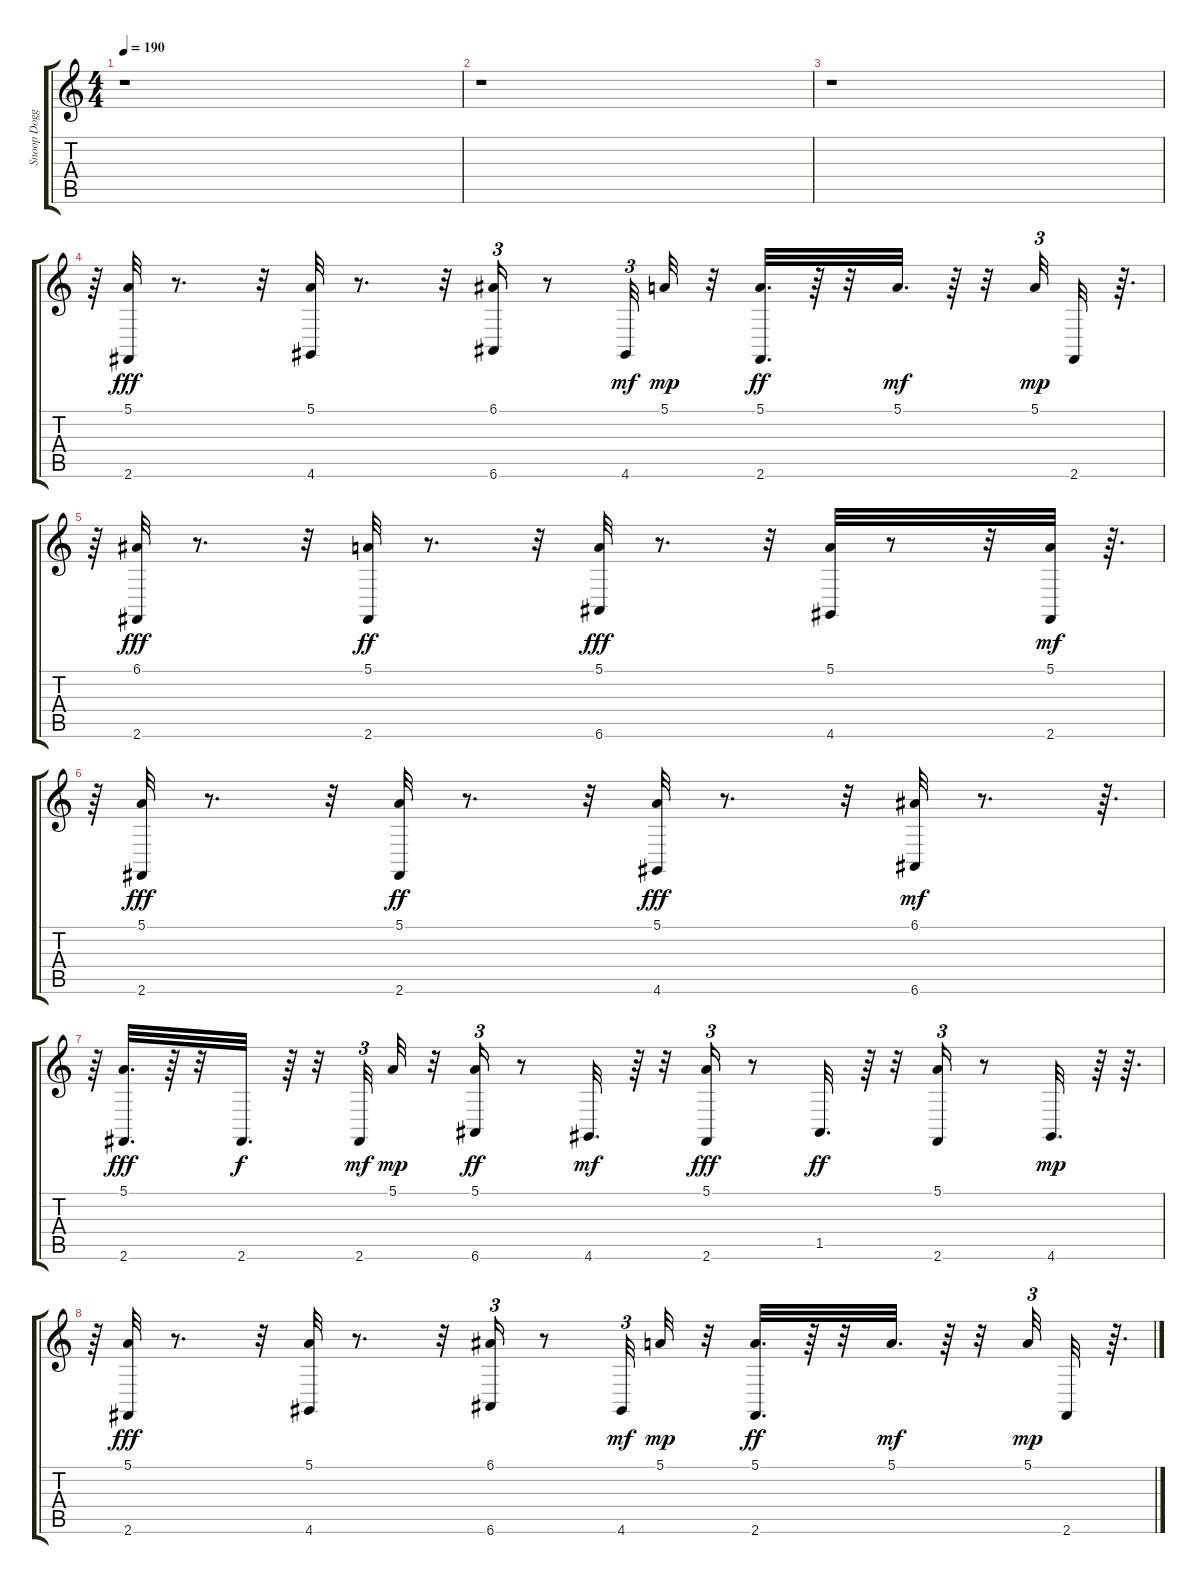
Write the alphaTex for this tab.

\track ("Snoop Dogg" "Snoop Dogg") {instrument acousticgrandpiano}
\staff {score tabs}
\tuning (E4 B3 G3 D3 A2 E2) {hide}
\ts (4 4)
\tempo 190
\clef g2
\ks c
r.1{dy mp} |
r.1 |
r.1 |
r.64 (5.1 2.6).32{dy fff} r.8{d} r.32 (5.1 4.6).32 r.8{d} r.32 (6.1 6.6).16{tu (3 2)} r.8 4.6.32{tu (3 2) dy mf} 5.1.32{dy mp} r.32 (5.1 2.6).32{d dy ff} r.64 r.32 5.1.32{d dy mf} r.64 r.32 5.1.32{tu (3 2) dy mp} 2.6.32 r.64{d} |
r.64 (6.1 2.6).32{dy fff} r.8{d} r.32 (5.1 2.6).32{dy ff} r.8{d} r.32 (5.1 6.6).32{dy fff} r.8{d} r.32 (5.1 4.6).32 r.8 r.32 (5.1 2.6).32{dy mf} r.64{d} |
r.64 (5.1 2.6).32{dy fff} r.8{d} r.32 (5.1 2.6).32{dy ff} r.8{d} r.32 (5.1 4.6).32{dy fff} r.8{d} r.32 (6.1 6.6).32{dy mf} r.8{d} r.64{d} |
r.64 (5.1 2.6).32{d dy fff} r.64 r.32 2.6.32{d dy f} r.64 r.32 2.6.32{tu (3 2) dy mf} 5.1.32{dy mp} r.32 (5.1 6.6).16{tu (3 2) dy ff} r.8 4.6.32{d dy mf} r.64 r.32 (5.1 2.6).16{tu (3 2) dy fff} r.8 1.5.32{d dy ff} r.64 r.32 (5.1 2.6).16{tu (3 2)} r.8 4.6.32{d dy mp} r.64 r.64{d} |
r.64 (5.1 2.6).32{dy fff} r.8{d} r.32 (5.1 4.6).32 r.8{d} r.32 (6.1 6.6).16{tu (3 2)} r.8 4.6.32{tu (3 2) dy mf} 5.1.32{dy mp} r.32 (5.1 2.6).32{d dy ff} r.64 r.32 5.1.32{d dy mf} r.64 r.32 5.1.32{tu (3 2) dy mp} 2.6.32 r.64{d}
